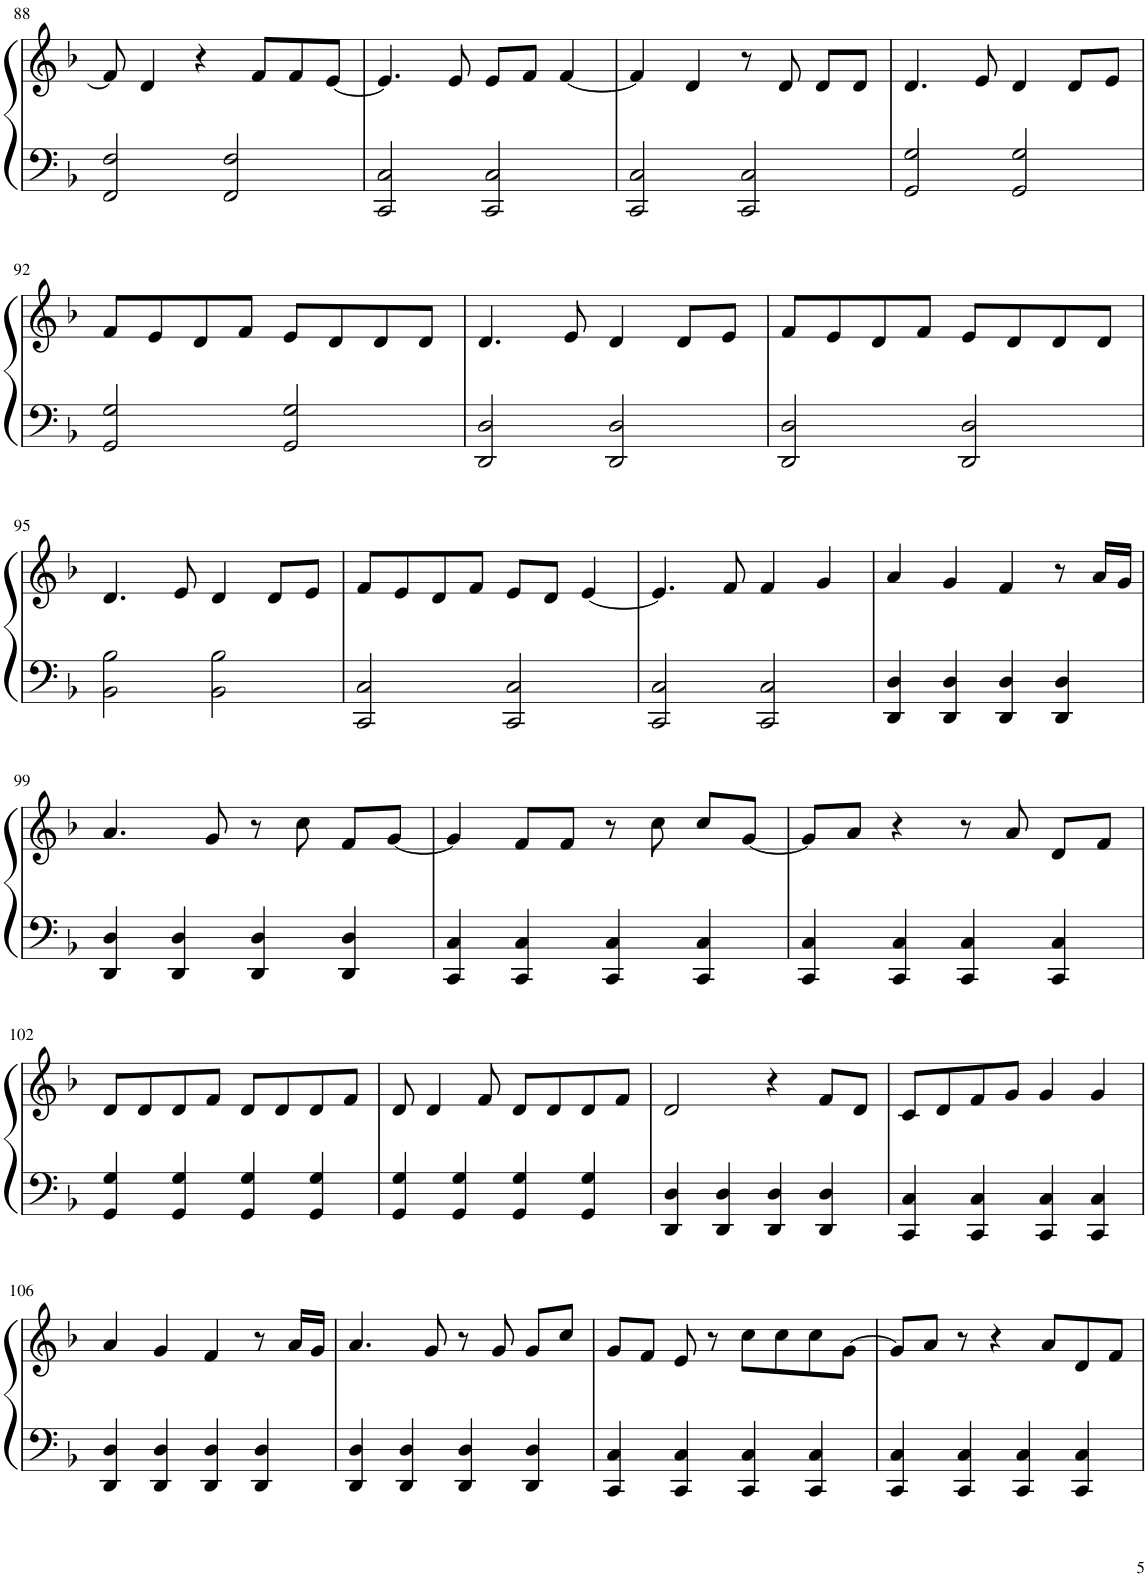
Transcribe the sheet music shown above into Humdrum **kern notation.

**kern	**kern
*part1	*part1
*staff2	*staff1
*I"Piano	*
*I'Pno.	*
!!LO:PB:g=z
*clefF4	*clefG2
*k[b-]	*k[b-]
*M4/4	*M4/4
=88	=88
2FF/ 2F/	8f/]
.	4d/
.	4r
2FF/ 2F/	.
.	8f/L
.	8f/
.	[8e/J
=89	=89
2CC/ 2C/	4.e/]
.	8e/
2CC/ 2C/	8e/L
.	8f/J
.	[4f/
=90	=90
2CC/ 2C/	4f/]
.	4d/
2CC/ 2C/	8r
.	8d/
.	8d/L
.	8d/J
=91	=91
2GG/ 2G/	4.d/
.	8e/
2GG/ 2G/	4d/
.	8d/L
.	8e/J
!!LO:LB:g=z
=92	=92
2GG/ 2G/	8f/L
.	8e/
.	8d/
.	8f/J
2GG/ 2G/	8e/L
.	8d/
.	8d/
.	8d/J
=93	=93
2DD/ 2D/	4.d/
.	8e/
2DD/ 2D/	4d/
.	8d/L
.	8e/J
=94	=94
2DD/ 2D/	8f/L
.	8e/
.	8d/
.	8f/J
2DD/ 2D/	8e/L
.	8d/
.	8d/
.	8d/J
!!LO:LB:g=z
=95	=95
2BB-\ 2B-\	4.d/
.	8e/
2BB-\ 2B-\	4d/
.	8d/L
.	8e/J
=96	=96
2CC/ 2C/	8f/L
.	8e/
.	8d/
.	8f/J
2CC/ 2C/	8e/L
.	8d/J
.	[4e/
=97	=97
2CC/ 2C/	4.e/]
.	8f/
2CC/ 2C/	4f/
.	4g/
=98	=98
4DD/ 4D/	4a/
4DD/ 4D/	4g/
4DD/ 4D/	4f/
4DD/ 4D/	8r
.	16a/LL
.	16g/JJ
!!LO:LB:g=z
=99	=99
4DD/ 4D/	4.a/
4DD/ 4D/	.
.	8g/
4DD/ 4D/	8r
.	8cc\
4DD/ 4D/	8f/L
.	[8g/J
=100	=100
4CC/ 4C/	4g/]
4CC/ 4C/	8f/L
.	8f/J
4CC/ 4C/	8r
.	8cc\
4CC/ 4C/	8cc/L
.	[8g/J
=101	=101
4CC/ 4C/	8g/L]
.	8a/J
4CC/ 4C/	4r
4CC/ 4C/	8r
.	8a/
4CC/ 4C/	8d/L
.	8f/J
!!LO:LB:g=z
=102	=102
4GG/ 4G/	8d/L
.	8d/
4GG/ 4G/	8d/
.	8f/J
4GG/ 4G/	8d/L
.	8d/
4GG/ 4G/	8d/
.	8f/J
=103	=103
4GG/ 4G/	8d/
.	4d/
4GG/ 4G/	.
.	8f/
4GG/ 4G/	8d/L
.	8d/
4GG/ 4G/	8d/
.	8f/J
=104	=104
4DD/ 4D/	2d/
4DD/ 4D/	.
4DD/ 4D/	4r
4DD/ 4D/	8f/L
.	8d/J
=105	=105
4CC/ 4C/	8c/L
.	8d/
4CC/ 4C/	8f/
.	8g/J
4CC/ 4C/	4g/
4CC/ 4C/	4g/
!!LO:LB:g=z
=106	=106
4DD/ 4D/	4a/
4DD/ 4D/	4g/
4DD/ 4D/	4f/
4DD/ 4D/	8r
.	16a/LL
.	16g/JJ
=107	=107
4DD/ 4D/	4.a/
4DD/ 4D/	.
.	8g/
4DD/ 4D/	8r
.	8g/
4DD/ 4D/	8g/L
.	8cc/J
=108	=108
4CC/ 4C/	8g/L
.	8f/J
4CC/ 4C/	8e/
.	8r
4CC/ 4C/	8cc\L
.	8cc\
4CC/ 4C/	8cc\
.	[8g\J
=109	=109
4CC/ 4C/	8g/L]
.	8a/J
4CC/ 4C/	8r
.	4r
4CC/ 4C/	.
.	8a/L
4CC/ 4C/	8d/
.	8f/J
=	=
*-	*-
